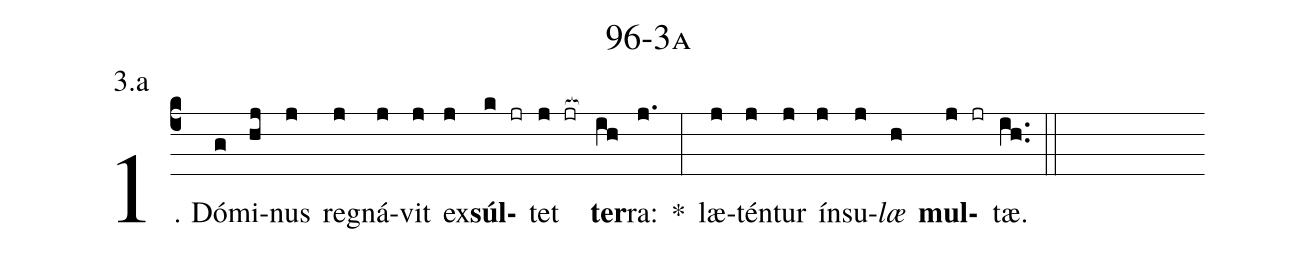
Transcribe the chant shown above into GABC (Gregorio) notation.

name: 96-3a;
annotation: 3.a;
%%
(c4)1. Dó(g)mi(hj)nus(j) re(j)gná(j)vit(j) ex(j)<b>súl</b>(k jr)tet(j jr[ocb:1{]) <b>ter</b>(ih[ocb:0}])ra:(j.) *(:) læ(j)tén(j)tur(j) ín(j)su(j)<i>læ</i>(h) <b>mul</b>(j jr)tæ.(ih..) (::)
